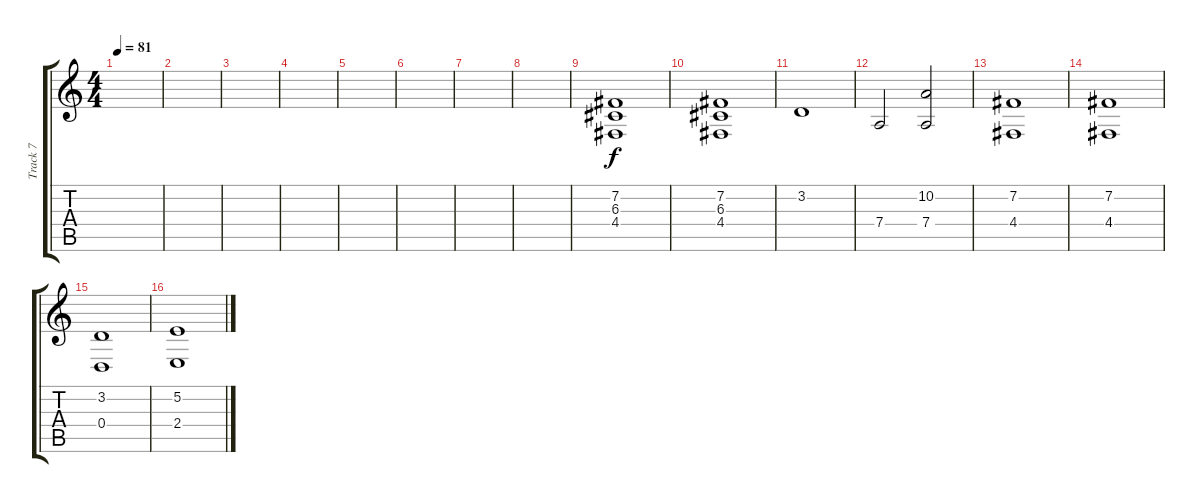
\track ("Track 7" "Track 7") {instrument stringensemble2}
\staff {score tabs}
\tuning (E4 B3 G3 D3 A2 D2) {hide}
\ts (4 4)
\tempo 81
\clef g2
\ks c
|
|
|
|
|
|
|
|
(7.2 6.3 4.4).1 |
(7.2 6.3 4.4).1 |
3.2.1 |
7.4.2 (10.2 7.4).2 |
(7.2 4.4).1 |
(7.2 4.4).1 |
(3.2 0.4).1 |
(5.2 2.4).1
